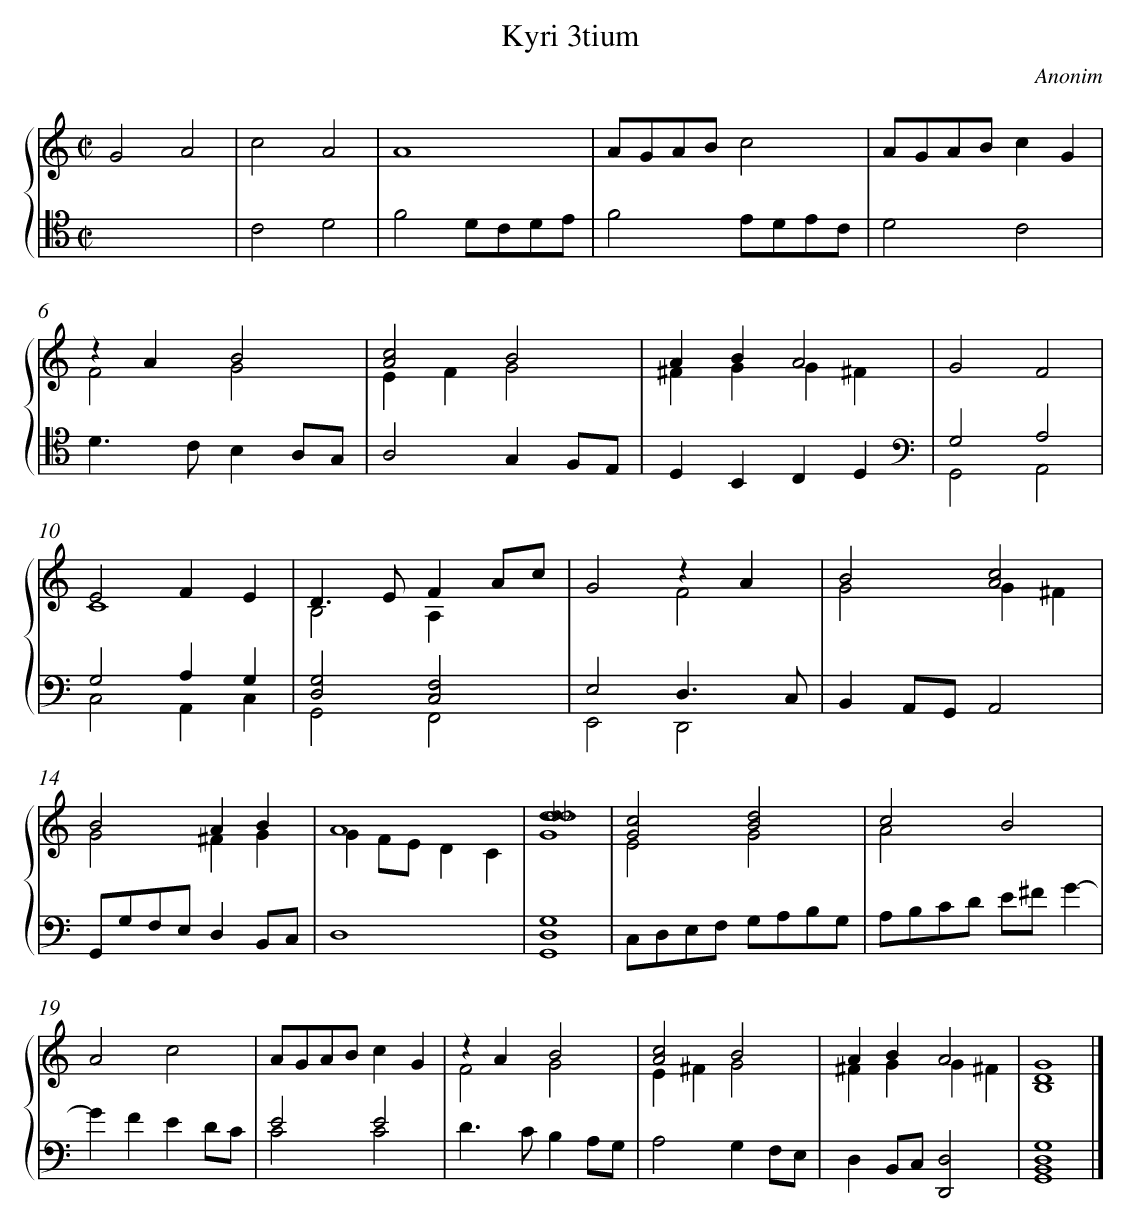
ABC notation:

X:1
T: Kyri 3tium
C: Anonim
L: 1/4
M: C|
%%staves {1 2}
V: 1
V: 2 clef=tenor
K: C
[V:1] G2A2 |
[V:2] x4 |
[V:1] c2A2 |
[V:2] C2D2 |
[V:1] A4 |
[V:2] F2D/C/D/E/ |
[V:1] A/G/A/B/c2 |
[V:2] F2E/D/E/C/ |
[V:1] A/G/A/B/cG |
[V:2] D2C2 |
[V:1] zAB2 & F2G2 |
[V:2] D>CB,A,/G,/ |
[V:1] [c2A2]B2 & EFG2 |
[V:2] A,2G,F,/E,/ |
[V:1] ABA2 & ^FGG^F |
[V:2] D,B,,C,D, |
[V:1] G2F2 |
[V:2] [K:clef=bass]G,2A,2 & G,,2A,,2 |
[V:1] E2FE & C4 |
[V:2] G,2A,G, & C,2A,,C, |
[V:1] D>EFA/c/ & B,2A,x |
[V:2] [G,2D,2][F,2C,2] & G,,2F,,2 |
[V:1] G2zA & x2F2 |
[V:2] E,2D,3/C,/ & E,,2D,,2 |
[V:1] B2[c2A2] & G2G^F |
[V:2] B,,A,,/G,,/A,,2 |
[V:1] B2AB & G2^FG |
[V:2] G,,/G,/F,/E,/D,B,,/C,/ |
[V:1] A4 & GF/E/DC |
[V:2] D,4 |
[V:1] [d4G4] & [_d4_d4] |
[V:2] [G,4D,4G,,4] |
[V:1] [c2G2][d2B2] & E2G2 |
[V:2] C,/D,/E,/F,/ G,/A,/B,/G,/ |
[V:1] c2B2 & A2x2 |
[V:2] A,/B,/C/D/ E/^F/G- |
[V:1] A2c2 |
[V:2] GFED/C/ |
[V:1] A/G/A/B/cG |
[V:2] E2E2 & C2C2 |
[V:1] zAB2 & F2G2 |
[V:2] D>CB,A,/G,/ |
[V:1] [c2A2]B2 & E^FG2 |
[V:2] A,2G,F,/E,/ |
[V:1] ABA2 & ^FGG^F |
[V:2] D,B,,/C,/[D,2D,,2] |
[V:1] G4 & [D4B,4] |]
[V:2] [G,4D,4B,,4G,,4] |]
